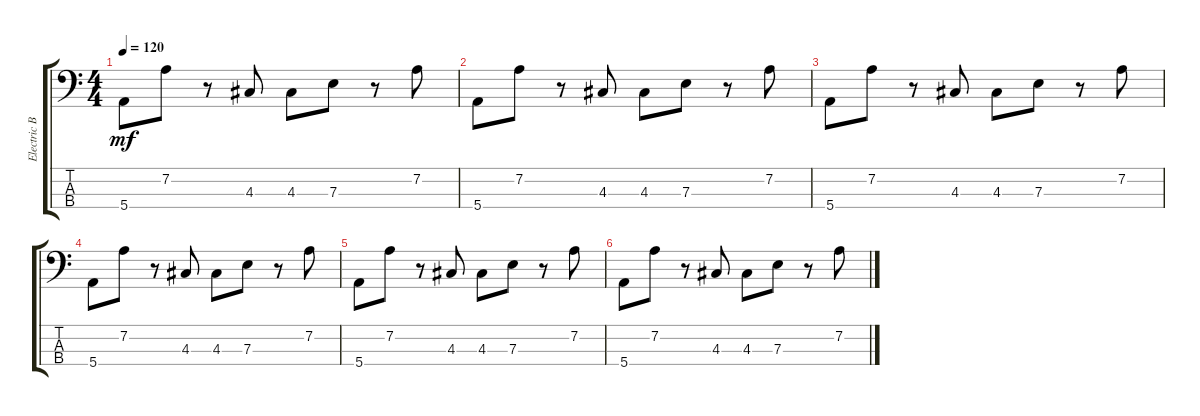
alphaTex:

\track ("Electric Bass" "Electric B") {instrument electricbassfinger}
\staff {score tabs}
\tuning (G2 D2 A1 E1) {hide}
\ts (4 4)
\tempo 120
\clef f4
\ks c
5.4.8{dy mf instrument electricbassfinger} 7.2.8 r.8 4.3.8 4.3.8 7.3.8 r.8 7.2.8 |
5.4.8 7.2.8 r.8 4.3.8 4.3.8 7.3.8 r.8 7.2.8 |
5.4.8 7.2.8 r.8 4.3.8 4.3.8 7.3.8 r.8 7.2.8 |
5.4.8 7.2.8 r.8 4.3.8 4.3.8 7.3.8 r.8 7.2.8 |
5.4.8 7.2.8 r.8 4.3.8 4.3.8 7.3.8 r.8 7.2.8 |
5.4.8 7.2.8 r.8 4.3.8 4.3.8 7.3.8 r.8 7.2.8
